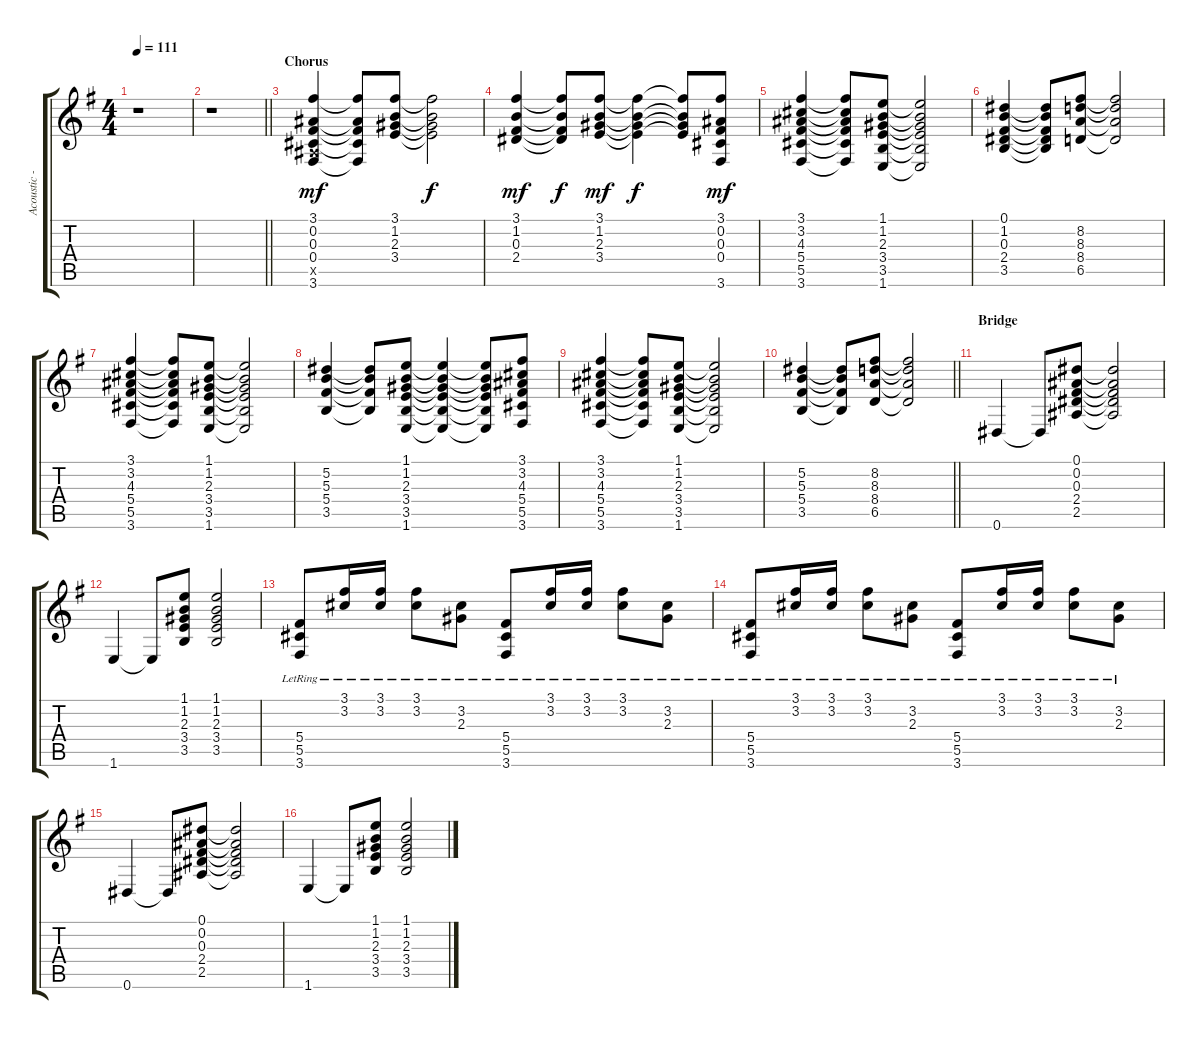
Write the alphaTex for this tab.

\track ("Acoustic - left" "Acoustic -") {instrument acousticguitarsteel}
\staff {score tabs}
\tuning (Eb4 Bb3 Gb3 Db3 Ab2 Eb2) {hide}
\ts (4 4)
\tempo 111
\clef g2
\ks g
r.1{dy mf} |
\barLineRight lightlight
r.1 |
\section ("" "Chorus")
(3.1 0.2 0.3 0.4 2.5{x} 3.6).4 (3.1{t} 0.2{t} 0.3{t} 0.4{t} 3.6{t}).8 (3.1 1.2 2.3 3.4).8 (3.1{t} 1.2{t} 2.3{t} 3.4{t}).2{dy f} |
(3.1 1.2 0.3 2.4).4{dy mf} (3.1{t} 1.2{t} 0.3{t} 2.4{t}).8{dy f} (3.1 1.2 2.3 3.4).8{dy mf} (3.1{t} 1.2{t} 2.3{t} 3.4{t}).4{dy f} (3.1{t} 1.2{t} 2.3{t} 3.4{t}).8 (3.1 0.2 0.3 0.4 3.6).8{dy mf} |
(3.1 3.2 4.3 5.4 5.5 3.6).4 (3.1{t} 3.2{t} 4.3{t} 5.4{t} 5.5{t} 3.6{t}).8 (1.1 1.2 2.3 3.4 3.5 1.6).8 (1.1{t} 1.2{t} 2.3{t} 3.4{t} 3.5{t} 1.6{t}).2 |
(0.1 1.2 0.3 2.4 3.5).4 (0.1{t} 1.2{t} 0.3{t} 2.4{t} 3.5{t}).8 (8.2 8.3 8.4 6.5).8 (8.2{t} 8.3{t} 8.4{t} 6.5{t}).2 |
(3.1 3.2 4.3 5.4 5.5 3.6).4 (3.1{t} 3.2{t} 4.3{t} 5.4{t} 5.5{t} 3.6{t}).8 (1.1 1.2 2.3 3.4 3.5 1.6).8 (1.1{t} 1.2{t} 2.3{t} 3.4{t} 3.5{t} 1.6{t}).2 |
(5.2 5.3 5.4 3.5).4 (5.2{t} 5.3{t} 5.4{t} 3.5{t}).8 (1.1 1.2 2.3 3.4 3.5 1.6).8 (1.1{t} 1.2{t} 2.3{t} 3.4{t} 3.5{t} 1.6{t}).4 (1.1{t} 1.2{t} 2.3{t} 3.4{t} 3.5{t} 1.6{t}).8 (3.1 3.2 4.3 5.4 5.5 3.6).8 |
(3.1 3.2 4.3 5.4 5.5 3.6).4 (3.1{t} 3.2{t} 4.3{t} 5.4{t} 5.5{t} 3.6{t}).8 (1.1 1.2 2.3 3.4 3.5 1.6).8 (1.1{t} 1.2{t} 2.3{t} 3.4{t} 3.5{t} 1.6{t}).2 |
\barLineRight lightlight
(5.2 5.3 5.4 3.5).4 (5.2{t} 5.3{t} 5.4{t} 3.5{t}).8 (8.2 8.3 8.4 6.5).8 (8.2{t} 8.3{t} 8.4{t} 6.5{t}).2 |
\section ("" "Bridge")
0.6.4 0.6{t}.8 (0.1 0.2 0.3 2.4 2.5).8 (0.1{t} 0.2{t} 0.3{t} 2.4{t} 2.5{t}).2 |
1.6.4 1.6{t}.8 (1.1 1.2 2.3 3.4 3.5).8 (1.1 1.2 2.3 3.4 3.5).2 |
(5.4{lr} 5.5{lr} 3.6{lr}).8 (3.1{lr} 3.2{lr}).16 (3.1{lr} 3.2{lr}).16 (3.1{lr} 3.2{lr}).8 (3.2{lr} 2.3{lr}).8 (5.4{lr} 5.5{lr} 3.6{lr}).8 (3.1{lr} 3.2{lr}).16 (3.1{lr} 3.2{lr}).16 (3.1{lr} 3.2{lr}).8 (3.2{lr} 2.3{lr}).8 |
(5.4{lr} 5.5{lr} 3.6{lr}).8 (3.1{lr} 3.2{lr}).16 (3.1{lr} 3.2{lr}).16 (3.1{lr} 3.2{lr}).8 (3.2{lr} 2.3{lr}).8 (5.4{lr} 5.5{lr} 3.6{lr}).8 (3.1{lr} 3.2{lr}).16 (3.1{lr} 3.2{lr}).16 (3.1{lr} 3.2{lr}).8 (3.2{lr} 2.3{lr}).8 |
0.6.4 0.6{t}.8 (0.1 0.2 0.3 2.4 2.5).8 (0.1{t} 0.2{t} 0.3{t} 2.4{t} 2.5{t}).2 |
1.6.4 1.6{t}.8 (1.1 1.2 2.3 3.4 3.5).8 (1.1 1.2 2.3 3.4 3.5).2
